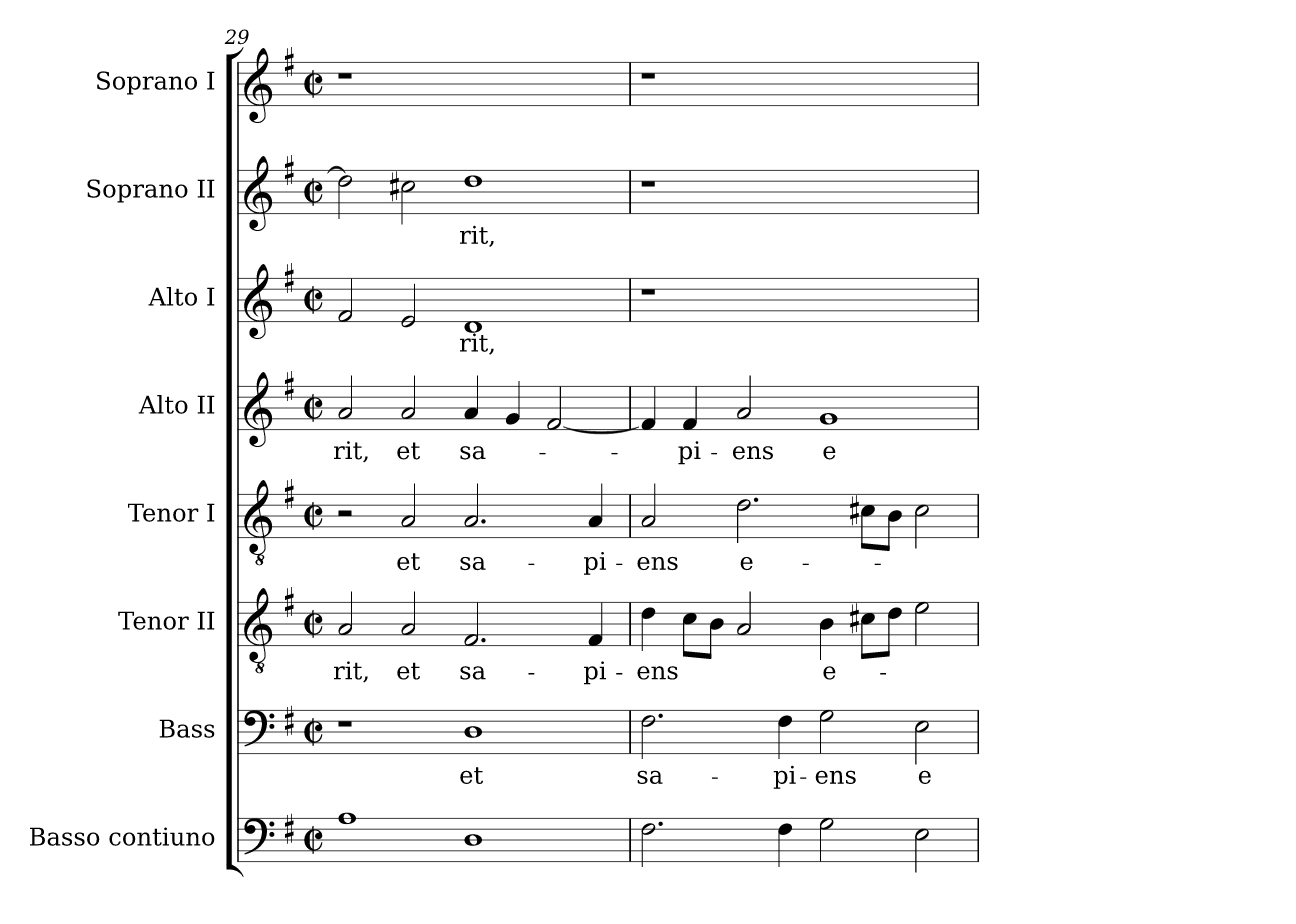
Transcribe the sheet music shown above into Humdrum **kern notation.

**kern	**kern	**text	**kern	**text	**kern	**text	**kern	**text	**kern	**text	**kern	**text	**kern
*part8	*part7	*part7	*part6	*part6	*part5	*part5	*part4	*part4	*part3	*part3	*part2	*part2	*part1
*staff8	*staff7	*staff7	*staff6	*staff6	*staff5	*staff5	*staff4	*staff4	*staff3	*staff3	*staff2	*staff2	*staff1
*I"Basso contiuno	*I"Bass	*	*I"Tenor II	*	*I"Tenor I	*	*I"Alto II	*	*I"Alto I	*	*I"Soprano II	*	*I"Soprano I
*	*I'B	*	*	*	*I'T	*	*	*	*I'A	*	*	*	*
!!LO:LB:g=z
*clefF4	*clefF4	*	*clefGv2	*	*clefGv2	*	*clefG2	*	*clefG2	*	*clefG2	*	*clefG2
*k[f#]	*k[f#]	*	*k[f#]	*	*k[f#]	*	*k[f#]	*	*k[f#]	*	*k[f#]	*	*k[f#]
*G:	*G:	*	*G:	*	*G:	*	*G:	*	*G:	*	*G:	*	*G:
*M2/2	*M2/2	*	*M2/2	*	*M2/2	*	*M2/2	*	*M2/2	*	*M2/2	*	*M2/2
*met(c|)	*met(c|)	*	*met(c|)	*	*met(c|)	*	*met(c|)	*	*met(c|)	*	*met(c|)	*	*met(c|)
=29	=29	=29	=29	=29	=29	=29	=29	=29	=29	=29	=29	=29	=29
!	!	!	!	!LO:LY:b:color=#000000	!	!	!	!	!	!	!	!	!
!	!	!	!	!	!	!	!	!LO:LY:b:color=#000000	!	!	!	!	!LO:N:vis=1
1Ai	1r	.	2Ai/	-rit,	2r	.	2ai/	-rit,	2f#i/	.	2ddi\]	.	1r
!	!	!	!	!LO:LY:b:color=#000000	!	!	!	!	!	!	!	!	!
!	!	!	!	!	!	!LO:LY:b:color=#000000	!	!	!	!	!	!	!
!	!	!	!	!	!	!	!	!LO:LY:b:color=#000000	!	!	!	!	!
.	.	.	2Ai/	et	2Ai/	et	2ai/	et	2ei/	.	2cc#Xi\	.	.
!	!	!LO:LY:b:color=#000000	!	!	!	!	!	!	!	!	!	!	!
!	!	!	!	!LO:LY:b:color=#000000	!	!	!	!	!	!	!	!	!
!	!	!	!	!	!	!LO:LY:b:color=#000000	!	!	!	!	!	!	!
!	!	!	!	!	!	!	!	!LO:LY:b:color=#000000	!	!	!	!	!
!	!	!	!	!	!	!	!	!	!	!LO:LY:b:color=#000000	!	!	!
!	!	!	!	!	!	!	!	!	!	!	!	!LO:LY:b:color=#000000	!
1Di	1Di	et	2.F#i/	sa-	2.Ai/	sa-	4ai/	sa-	1di	-rit,	1ddi	-rit,	1ryy
.	.	.	.	.	.	.	4gi/	.	.	.	.	.	.
.	.	.	.	.	.	.	[<2f#i/	.	.	.	.	.	.
!	!	!	!	!LO:LY:b:color=#000000	!	!	!	!	!	!	!	!	!
!	!	!	!	!	!	!LO:LY:b:color=#000000	!	!	!	!	!	!	!
.	.	.	4F#i/	-pi-	4Ai/	-pi-	.	.	.	.	.	.	.
=30	=30	=30	=30	=30	=30	=30	=30	=30	=30	=30	=30	=30	=30
!	!	!LO:LY:b:color=#000000	!	!	!	!	!	!	!	!	!	!	!
!	!	!	!	!LO:LY:b:color=#000000	!	!	!	!	!	!	!	!	!
!	!	!	!	!	!	!LO:LY:b:color=#000000	!	!	!LO:N:vis=1	!	!LO:N:vis=1	!	!LO:N:vis=1
2.F#i\	2.F#i\	sa-	4di\	-ens	2Ai/	-ens	4f#i/]	.	1r	.	1r	.	1r
!	!	!	!	!	!	!	!	!LO:LY:b:color=#000000	!	!	!	!	!
.	.	.	8ci\L	.	.	.	4f#i/	-pi-	.	.	.	.	.
.	.	.	8Bi\J	.	.	.	.	.	.	.	.	.	.
!	!	!	!	!	!	!LO:LY:b:color=#000000	!	!	!	!	!	!	!
!	!	!	!	!	!	!	!	!LO:LY:b:color=#000000	!	!	!	!	!
.	.	.	2Ai/	.	2.di\	e-	2ai/	-ens	.	.	.	.	.
!	!	!LO:LY:b:color=#000000	!	!	!	!	!	!	!	!	!	!	!
4F#i\	4F#i\	-pi-	.	.	.	.	.	.	.	.	.	.	.
!	!	!LO:LY:b:color=#000000	!	!	!	!	!	!	!	!	!	!	!
!	!	!	!	!LO:LY:b:color=#000000	!	!	!	!	!	!	!	!	!
!	!	!	!	!	!	!	!	!LO:LY:b:color=#000000	!	!	!	!	!
2Gi\	2Gi\	-ens	4Bi\	e-	.	.	1gi	e-	1ryy	.	1ryy	.	1ryy
.	.	.	8c#Xi\L	.	8c#Xi\L	.	.	.	.	.	.	.	.
.	.	.	8di\J	.	8Bi\J	.	.	.	.	.	.	.	.
!	!	!LO:LY:b:color=#000000	!	!	!	!	!	!	!	!	!	!	!
2Ei\	2Ei\	e-	2ei\	.	2c#i\	.	.	.	.	.	.	.	.
=	=	=	=	=	=	=	=	=	=	=	=	=	=
*-	*-	*-	*-	*-	*-	*-	*-	*-	*-	*-	*-	*-	*-
